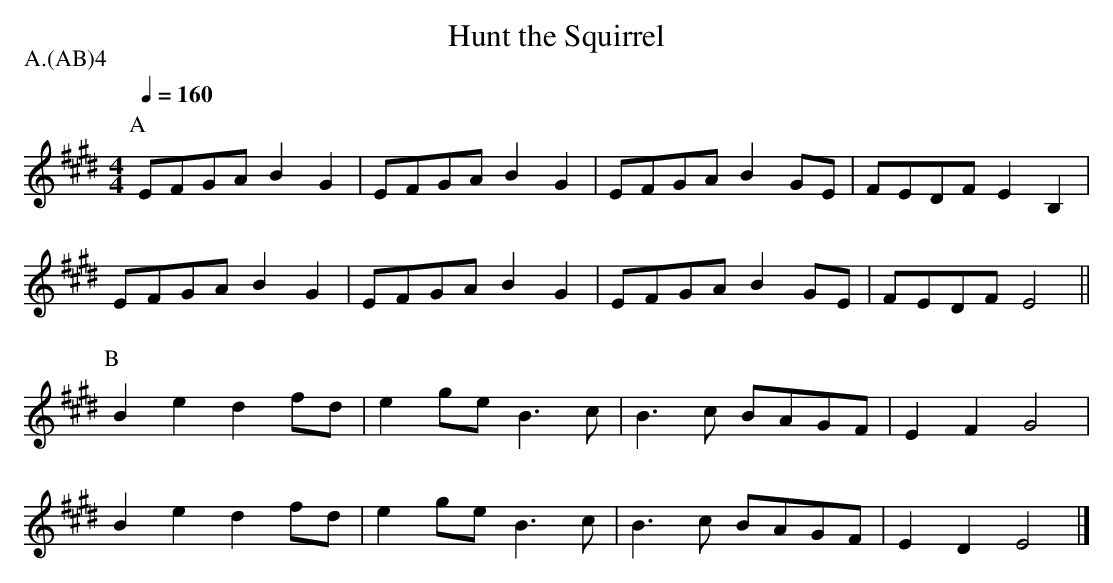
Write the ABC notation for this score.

X:1
T:Hunt the Squirrel
P:A.(AB)4
Q:1/4=160
M:4/4
L:1/4
K:Emaj
P:A
E/2F/2G/2A/2 B G | E/2F/2G/2A/2 B G | E/2F/2G/2A/2B G/2E/2 | F/2E/2D/2F/2 E B, |
E/2F/2G/2A/2 B G | E/2F/2G/2A/2 B G | E/2F/2G/2A/2 B G/2E/2 | F/2E/2D/2F/2 E2 ||
P:B
B e d f/2d/2 | e g/2e/2 B>c | B>c B/2A/2G/2F/2 | E F G2 |
B e d f/2d/2 | e g/2e/2 B>c | B>c B/2A/2G/2F/2 | E D E2 |]
